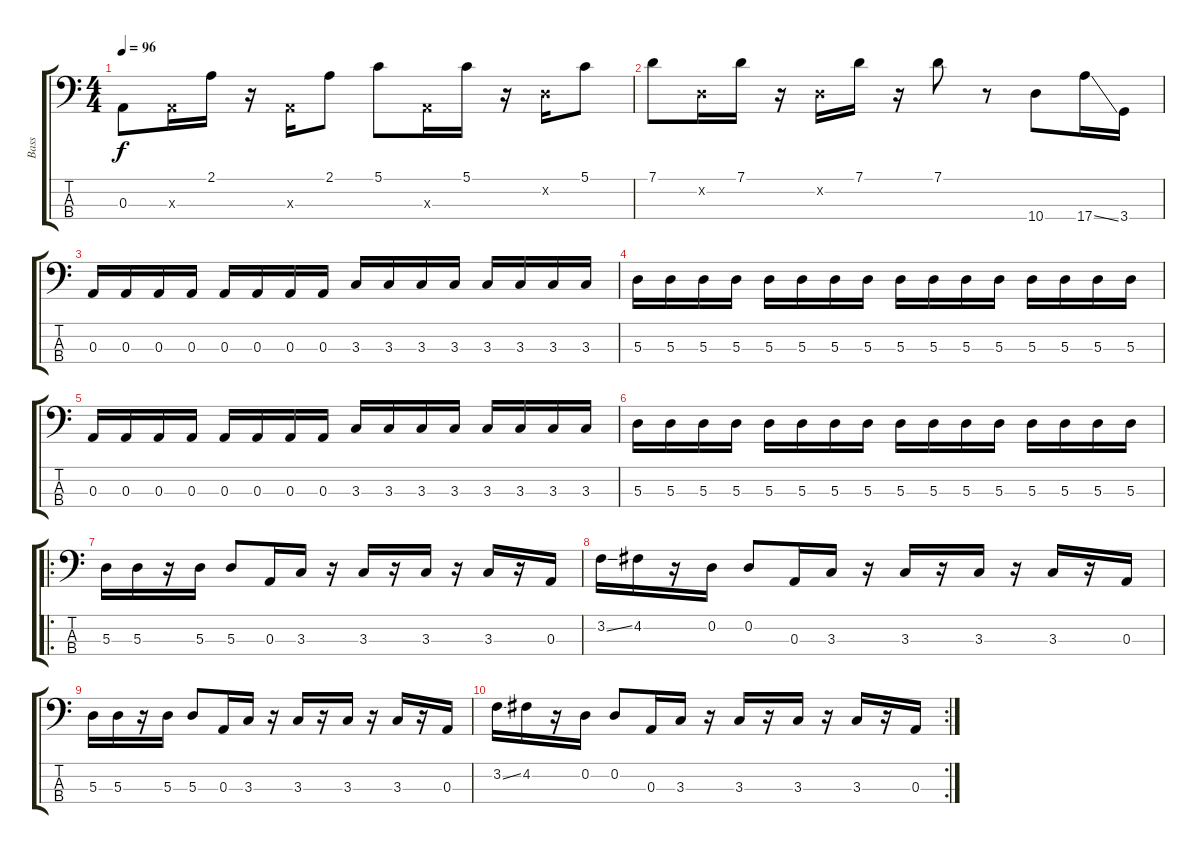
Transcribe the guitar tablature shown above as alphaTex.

\track ("Bass" "Bass") {instrument electricbassfinger}
\staff {score tabs}
\tuning (G2 D2 A1 E1) {hide}
\ts (4 4)
\tempo 96
\clef f4
\ks c
0.3.8{dy f} 0.3{x}.16 2.1.16 r.16 0.3{x}.16 2.1.8 5.1.8 0.3{x}.16 5.1.16 r.16 0.2{x}.16 5.1.8 |
7.1.8 0.2{x}.16 7.1.16 r.16 0.2{x}.16 7.1.16 r.16 7.1.8 r.8 10.4.8{instrument electricbassfinger} 17.4{ss}.16 3.4.16 |
0.3.16 0.3.16 0.3.16 0.3.16 0.3.16 0.3.16 0.3.16 0.3.16 3.3.16 3.3.16 3.3.16 3.3.16 3.3.16 3.3.16 3.3.16 3.3.16 |
5.3.16 5.3.16 5.3.16 5.3.16 5.3.16 5.3.16 5.3.16 5.3.16 5.3.16 5.3.16 5.3.16 5.3.16 5.3.16 5.3.16 5.3.16 5.3.16 |
0.3.16 0.3.16 0.3.16 0.3.16 0.3.16 0.3.16 0.3.16 0.3.16 3.3.16 3.3.16 3.3.16 3.3.16 3.3.16 3.3.16 3.3.16 3.3.16 |
5.3.16 5.3.16 5.3.16 5.3.16 5.3.16 5.3.16 5.3.16 5.3.16 5.3.16 5.3.16 5.3.16 5.3.16 5.3.16 5.3.16 5.3.16 5.3.16 |
\ro
5.3.16 5.3.16 r.16 5.3.16 5.3.8 0.3.16 3.3.16 r.16 3.3.16 r.16 3.3.16 r.16 3.3.16 r.16 0.3.16 |
3.2{ss}.16 4.2.16 r.16 0.2.16 0.2.8 0.3.16 3.3.16 r.16 3.3.16 r.16 3.3.16 r.16 3.3.16 r.16 0.3.16 |
5.3.16 5.3.16 r.16 5.3.16 5.3.8 0.3.16 3.3.16 r.16 3.3.16 r.16 3.3.16 r.16 3.3.16 r.16 0.3.16 |
\rc 2
3.2{ss}.16 4.2.16 r.16 0.2.16 0.2.8 0.3.16 3.3.16 r.16 3.3.16 r.16 3.3.16 r.16 3.3.16 r.16 0.3.16
